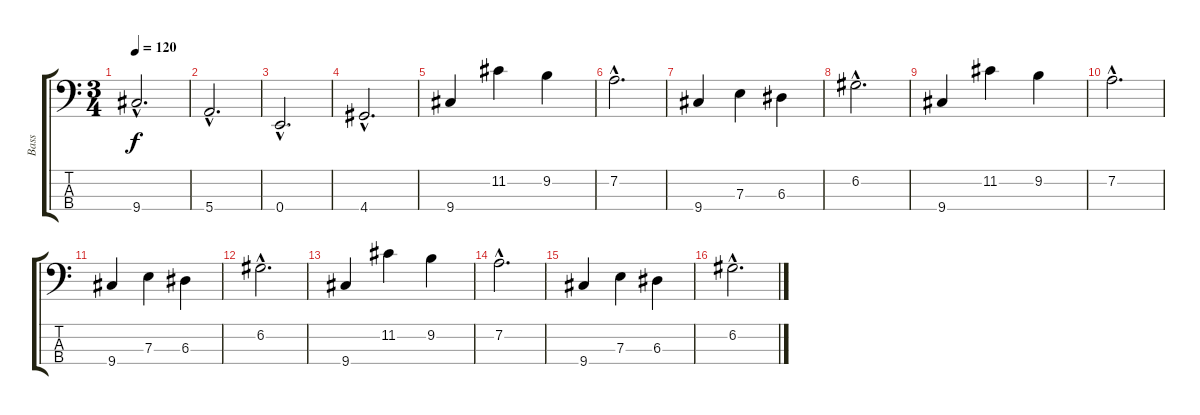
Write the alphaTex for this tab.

\track ("Bass" "Bass") {instrument electricbassfinger}
\staff {score tabs}
\tuning (G2 D2 A1 E1) {hide}
\ts (3 4)
\tempo 120
\clef f4
\ks c
9.4{hac}.2{d dy f} |
5.4{hac}.2{d} |
0.4{hac}.2{d} |
4.4{hac}.2{d} |
9.4.4 11.2.4 9.2.4 |
7.2{hac}.2{d} |
9.4.4 7.3.4 6.3.4 |
6.2{hac}.2{d} |
9.4.4 11.2.4 9.2.4 |
7.2{hac}.2{d} |
9.4.4 7.3.4 6.3.4 |
6.2{hac}.2{d} |
9.4.4 11.2.4 9.2.4 |
7.2{hac}.2{d} |
9.4.4 7.3.4 6.3.4 |
6.2{hac}.2{d}
